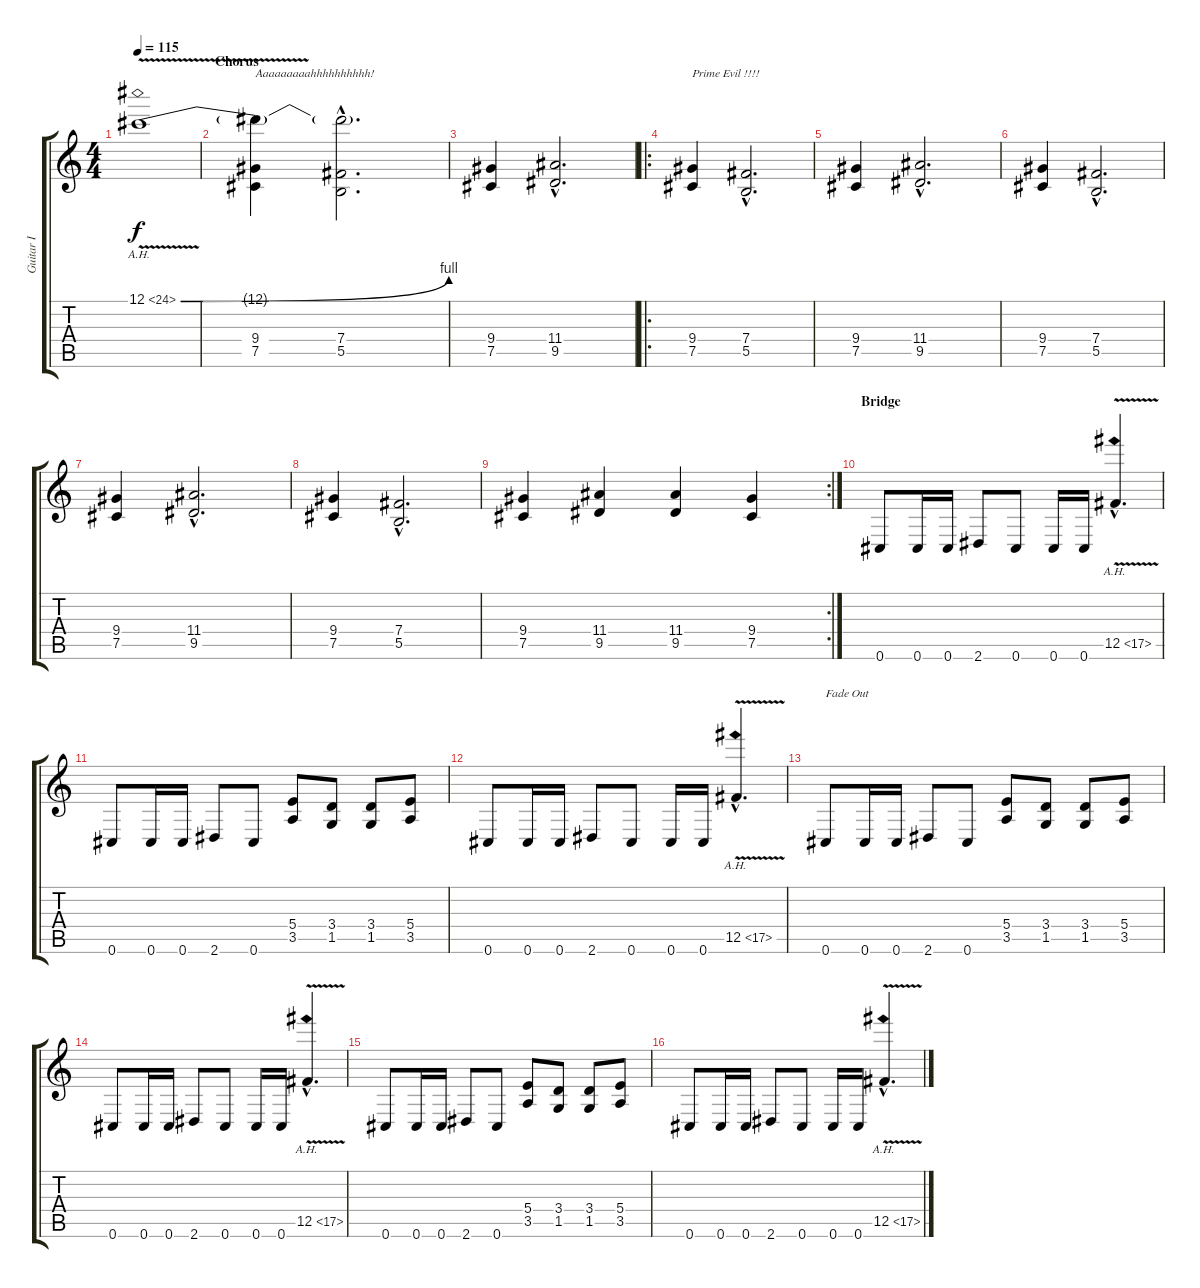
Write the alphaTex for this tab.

\track ("Guitar I" "Guitar I") {instrument distortionguitar}
\staff {score tabs}
\tuning (Db4 Ab3 E3 B2 Gb2 Db2) {hide}
\ts (4 4)
\tempo 115
\clef g2
\ks c
12.1{be (bend 0 0 60 4) ah 12 v}.1{dy f} |
\section ("" "Chorus")
(12.1{t} 9.4 7.5).4{txt "Aaaaaaaaahhhhhhhhhh!"} (12.1{hac t} 7.4{hac} 5.5{hac}).2{d} |
(9.4 7.5).4 (11.4{hac} 9.5{hac}).2{d} |
\ro
(9.4 7.5).4{txt "Prime Evil !!!!"} (7.4{hac} 5.5{hac}).2{d} |
(9.4 7.5).4 (11.4{hac} 9.5{hac}).2{d} |
(9.4 7.5).4 (7.4{hac} 5.5{hac}).2{d} |
(9.4 7.5).4 (11.4{hac} 9.5{hac}).2{d} |
(9.4 7.5).4 (7.4{hac} 5.5{hac}).2{d} |
\rc 2
(9.4 7.5).4 (11.4 9.5).4 (11.4 9.5).4 (9.4 7.5).4 |
\section ("" "Bridge")
0.6.8 0.6.16 0.6.16 2.6.8 0.6.8 0.6.16 0.6.16 12.5{ah 5 v hac}.4{d} |
0.6.8 0.6.16 0.6.16 2.6.8 0.6.8 (5.4 3.5).8 (3.4 1.5).8 (3.4 1.5).8 (5.4 3.5).8 |
0.6.8 0.6.16 0.6.16 2.6.8 0.6.8 0.6.16 0.6.16 12.5{ah 5 v hac}.4{d} |
0.6.8{txt "Fade Out"} 0.6.16 0.6.16 2.6.8 0.6.8 (5.4 3.5).8 (3.4 1.5).8 (3.4 1.5).8 (5.4 3.5).8 |
0.6.8 0.6.16 0.6.16 2.6.8 0.6.8 0.6.16 0.6.16 12.5{ah 5 v hac}.4{d} |
0.6.8 0.6.16 0.6.16 2.6.8 0.6.8 (5.4 3.5).8 (3.4 1.5).8 (3.4 1.5).8 (5.4 3.5).8 |
0.6.8 0.6.16 0.6.16 2.6.8 0.6.8 0.6.16 0.6.16 12.5{ah 5 v hac}.4{d}
